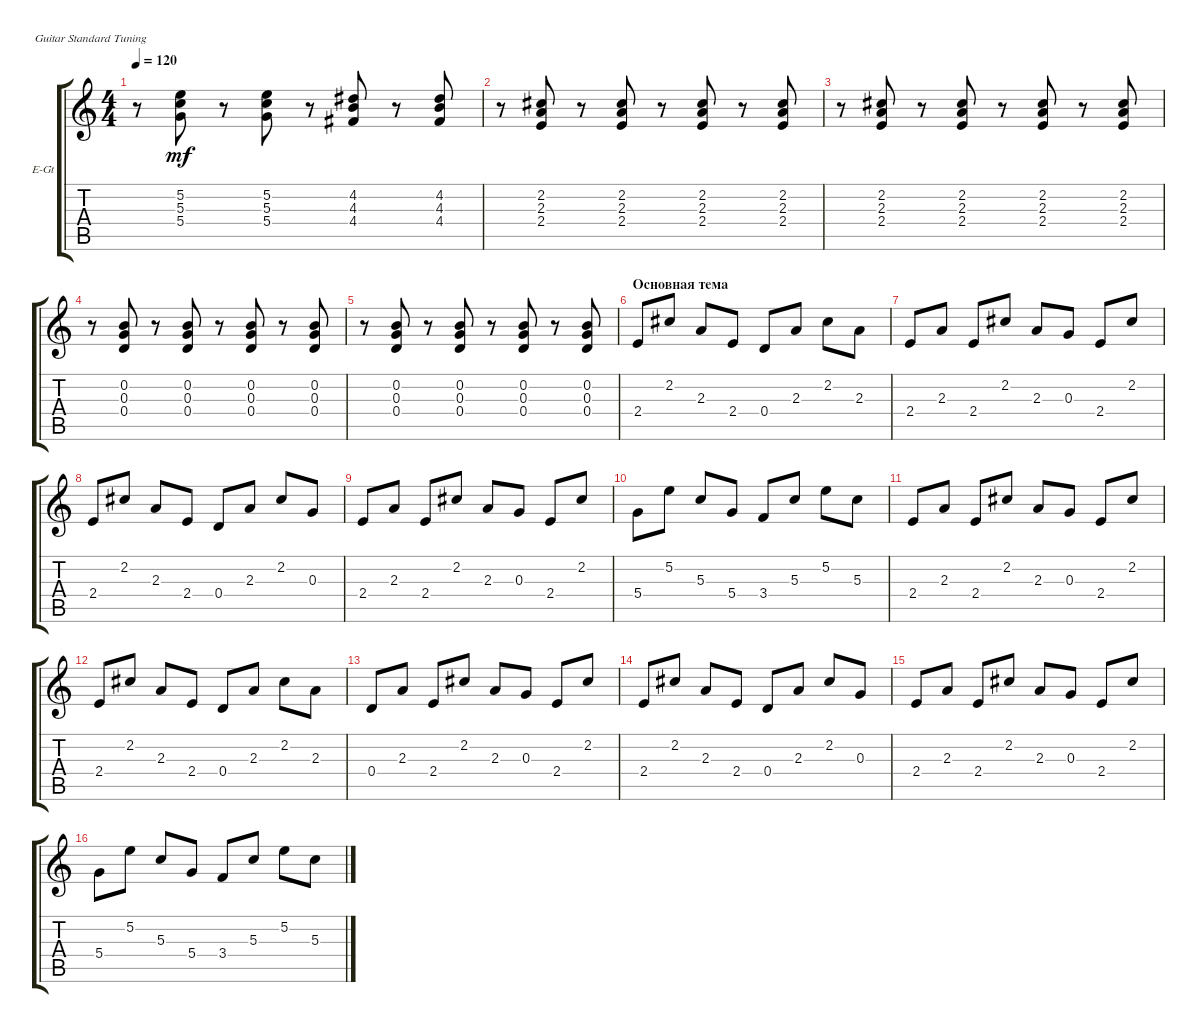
\defaultSystemsLayout 4
\bracketExtendMode groupsimilarinstruments
\firstSystemTrackNameOrientation horizontal
\otherSystemsTrackNameOrientation horizontal
\track ("Electric Guitar" "E-Gt") {instrument overdrivenguitar}
\staff {score tabs}
\tuning (E4 B3 G3 D3 A2 E2)
\ts (4 4)
\tempo 120
\clef g2
\ks c
r.8{dy mf} (5.4 5.3 5.2).8 r.8 (5.2 5.3 5.4).8 r.8 (4.2 4.3 4.4).8 r.8 (4.2 4.3 4.4).8 |
r.8 (2.4 2.3 2.2).8 r.8 (2.2 2.3 2.4).8 r.8 (2.2 2.3 2.4).8 r.8 (2.2 2.3 2.4).8 |
r.8 (2.4 2.3 2.2).8 r.8 (2.2 2.3 2.4).8 r.8 (2.2 2.3 2.4).8 r.8 (2.2 2.3 2.4).8 |
r.8 (0.4 0.3 0.2).8 r.8 (0.2 0.3 0.4).8 r.8 (0.2 0.3 0.4).8 r.8 (0.2 0.3 0.4).8 |
r.8 (0.4 0.3 0.2).8 r.8 (0.2 0.3 0.4).8 r.8 (0.2 0.3 0.4).8 r.8 (0.2 0.3 0.4).8 |
\section ("" "Основная тема")
2.4.8 2.2.8 2.3.8 2.4.8 0.4.8 2.3.8 2.2.8 2.3.8 |
2.4.8 2.3.8 2.4.8 2.2.8 2.3.8 0.3.8 2.4.8 2.2.8 |
2.4.8 2.2.8 2.3.8 2.4.8 0.4.8 2.3.8 2.2.8 0.3.8 |
2.4.8 2.3.8 2.4.8 2.2.8 2.3.8 0.3.8 2.4.8 2.2.8 |
5.4.8 5.2.8 5.3.8 5.4.8 3.4.8 5.3.8 5.2.8 5.3.8 |
2.4.8 2.3.8 2.4.8 2.2.8 2.3.8 0.3.8 2.4.8 2.2.8 |
2.4.8 2.2.8 2.3.8 2.4.8 0.4.8 2.3.8 2.2.8 2.3.8 |
0.4.8 2.3.8 2.4.8 2.2.8 2.3.8 0.3.8 2.4.8 2.2.8 |
2.4.8 2.2.8 2.3.8 2.4.8 0.4.8 2.3.8 2.2.8 0.3.8 |
2.4.8 2.3.8 2.4.8 2.2.8 2.3.8 0.3.8 2.4.8 2.2.8 |
5.4.8 5.2.8 5.3.8 5.4.8 3.4.8 5.3.8 5.2.8 5.3.8
